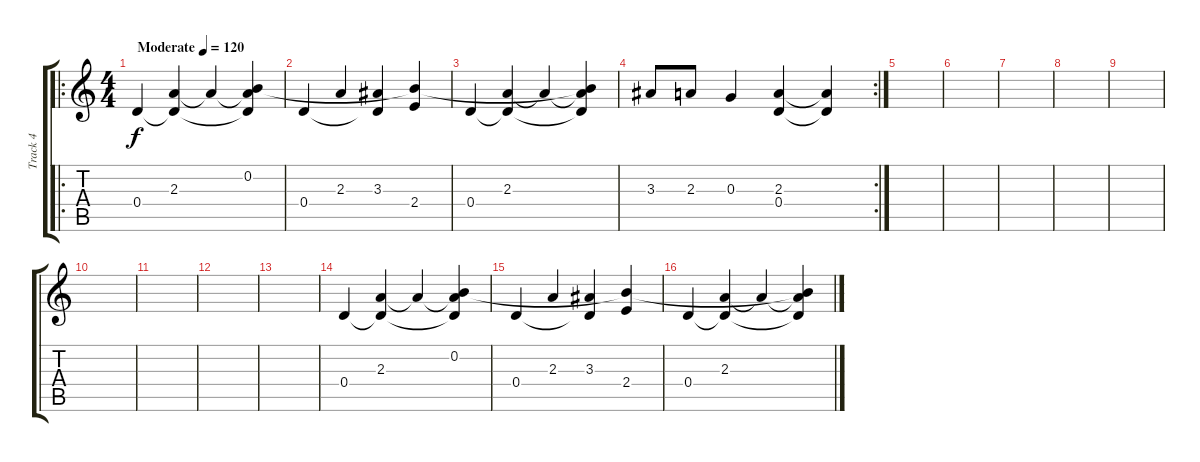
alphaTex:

\track ("Track 4" "Track 4") {instrument electricguitarclean}
\staff {score tabs}
\tuning (E4 B3 G3 D3 A2 E2) {hide}
\ro
\ts (4 4)
\tempo (120 "Moderate")
\clef g2
\ks c
0.4.4{dy f instrument electricguitarclean} (2.3 0.4{t}).4 2.3{t}.4 (0.2 2.3{t} 0.4{t}).4 |
0.4.4 2.3.4 (3.3 0.4{t}).4 (0.2{t} 2.4).4 |
0.4.4 (2.3 0.4{t}).4 2.3{t}.4 (0.2{t} 2.3{t} 0.4{t}).4 |
\rc 2
3.3.8 2.3.8 0.3.4 (2.3 0.4).4 (2.3{t} 0.4{t}).4 |
|
|
|
|
|
|
|
|
|
0.4.4 (2.3 0.4{t}).4 2.3{t}.4 (0.2 2.3{t} 0.4{t}).4 |
0.4.4 2.3.4 (3.3 0.4{t}).4 (0.2{t} 2.4).4 |
0.4.4 (2.3 0.4{t}).4 2.3{t}.4 (0.2{t} 2.3{t} 0.4{t}).4
